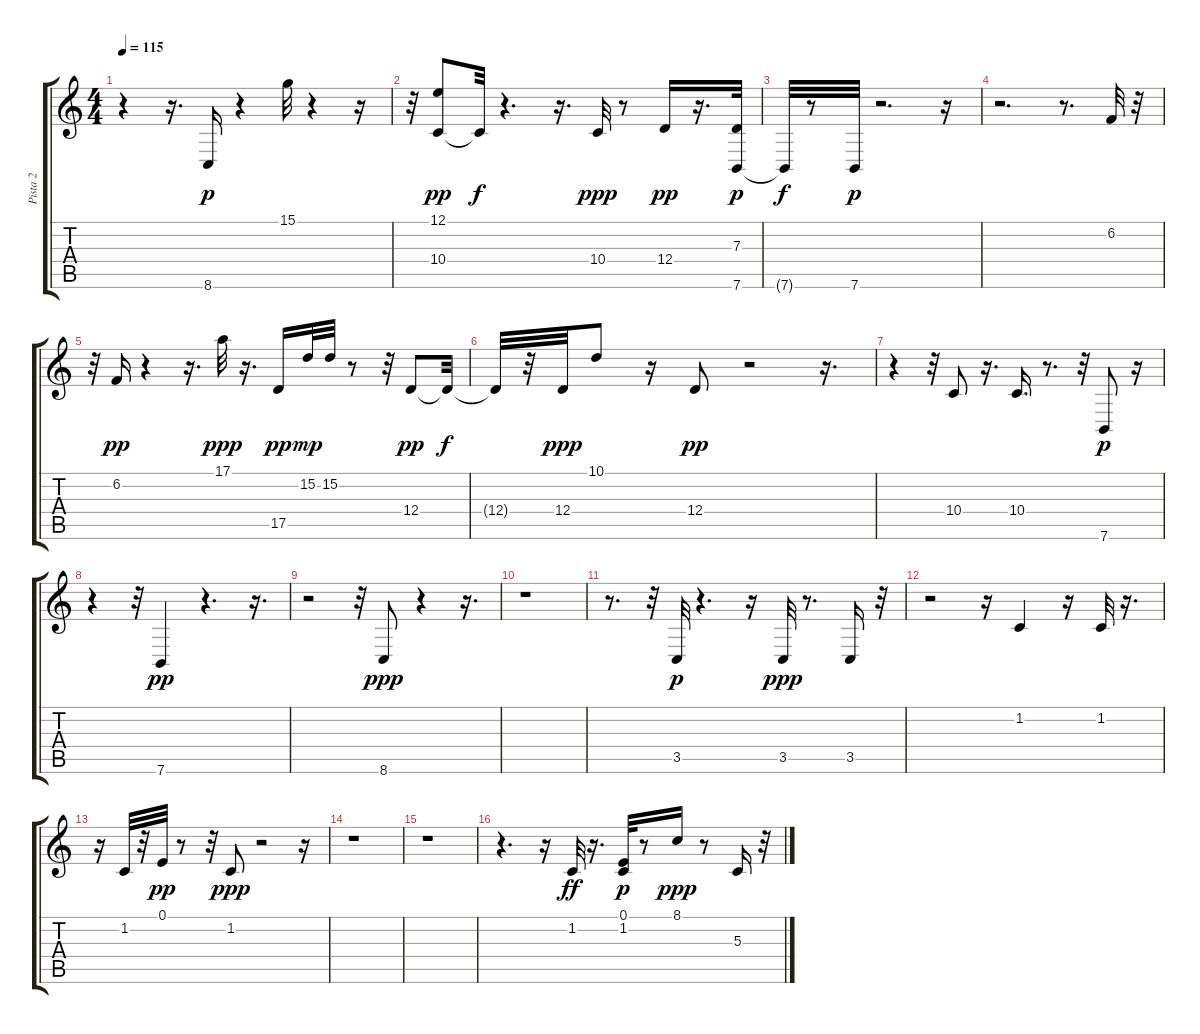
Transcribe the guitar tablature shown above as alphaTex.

\track ("Pista 2" "Pista 2") {instrument drawbarorgan}
\staff {score tabs}
\tuning (E4 B3 G3 D3 A2 E2) {hide}
\ts (4 4)
\tempo 115
\clef g2
\ks c
r.4{dy pp} r.16{d} 8.6.16{dy p} r.4 15.1.32 r.4 r.16 |
r.32 (12.1 10.4).8{dy pp} 10.4{t}.32{dy f} r.4{d} r.16{d} 10.4.32{dy ppp} r.8 12.4.16{dy pp} r.16{d} (7.3 7.6).32{dy p} |
7.6{t}.32{dy f} r.8 7.6.32{dy p} r.2{d} r.16 |
r.2{d} r.8{d} 6.2.32 r.32 |
r.32 6.2.16{dy pp} r.4 r.16{d} 17.1.32{dy ppp} r.16{d} 17.5.16{dy pp} 15.2.32{dy mp} 15.2.32 r.8 r.32 12.4.8{dy pp} 12.4{t}.32{dy f} |
12.4{t}.32 r.32 12.4.32{dy ppp} 10.1.8 r.16 12.4.8{dy pp} r.2 r.16{d} |
r.4 r.32 10.4.8 r.16{d} 10.4.16{d} r.8{d} r.32 7.6.8{dy p} r.16 |
r.4 r.32 7.6.4{dy pp} r.4{d} r.16{d} |
r.2 r.32 8.6.8{dy ppp} r.4 r.16{d} |
r.1 |
r.8{d} r.32 3.5.32{dy p} r.4{d} r.16 3.5.32{dy ppp} r.8{d} 3.5.16 r.32 |
r.2 r.16 1.2.4 r.16 1.2.32 r.16{d} |
r.16 1.2.32 r.32 0.1.32{dy pp} r.8 r.32 1.2.8{dy ppp} r.2 r.16 |
r.1 |
r.1 |
r.4{d} r.16 1.2.32{dy ff} r.16{d} (0.1 1.2).32{dy p} r.8 8.1.16{dy ppp} r.8 5.3.16 r.32
